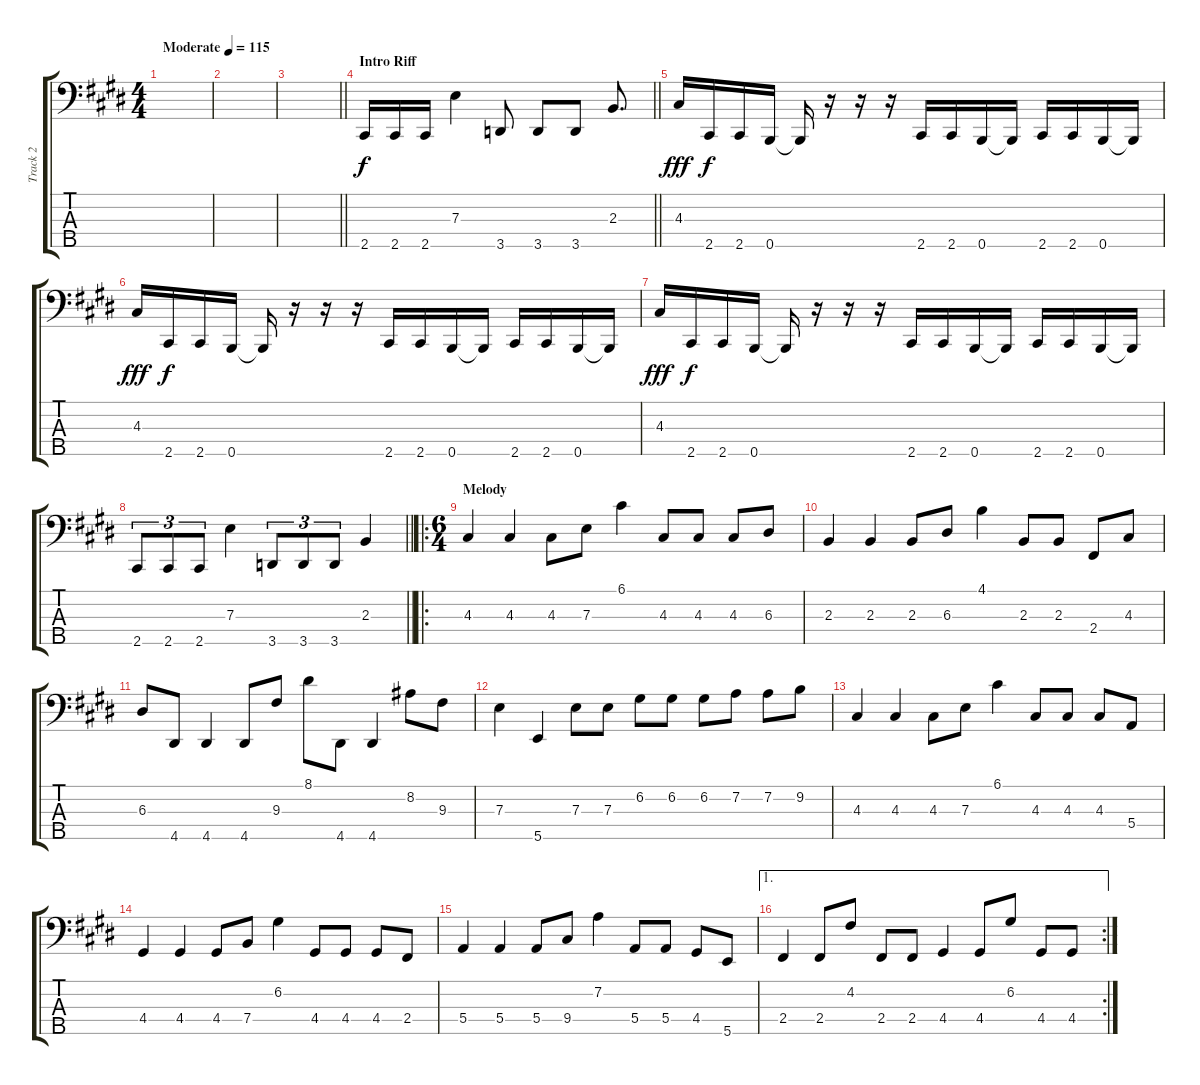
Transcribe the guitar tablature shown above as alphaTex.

\track ("Track 2" "Track 2") {instrument electricbassfinger}
\staff {score tabs}
\tuning (G2 D2 A1 E1 B0) {hide}
\ts (4 4)
\tempo (115 "Moderate")
\clef f4
\ks c#minor
|
|
\barLineRight lightlight
|
\section ("" "Intro Riff")
\barLineRight lightlight
2.5.16 2.5.16 2.5.16 7.3.4 3.5.8 3.5.8 3.5.8 2.3.8{d} |
4.3.16{dy fff} 2.5.16{dy f} 2.5.16 0.5.16 0.5{t}.16 r.16 r.16 r.16 2.5.16 2.5.16 0.5.16 0.5{t}.16 2.5.16 2.5.16 0.5.16 0.5{t}.16 |
4.3.16{dy fff} 2.5.16{dy f} 2.5.16 0.5.16 0.5{t}.16 r.16 r.16 r.16 2.5.16 2.5.16 0.5.16 0.5{t}.16 2.5.16 2.5.16 0.5.16 0.5{t}.16 |
4.3.16{dy fff} 2.5.16{dy f} 2.5.16 0.5.16 0.5{t}.16 r.16 r.16 r.16 2.5.16 2.5.16 0.5.16 0.5{t}.16 2.5.16 2.5.16 0.5.16 0.5{t}.16 |
\barLineRight lightlight
2.5.8{tu (3 2)} 2.5.8{tu (3 2)} 2.5.8{tu (3 2)} 7.3.4 3.5.8{tu (3 2)} 3.5.8{tu (3 2)} 3.5.8{tu (3 2)} 2.3.4 |
\ro
\ts (6 4)
\section ("" "Melody")
4.3.4 4.3.4 4.3.8 7.3.8 6.1.4 4.3.8 4.3.8 4.3.8 6.3.8 |
2.3.4 2.3.4 2.3.8 6.3.8 4.1.4 2.3.8 2.3.8 2.4.8 4.3.8 |
6.3.8 4.5.8 4.5.4 4.5.8 9.3.8 8.1.8 4.5.8 4.5.4 8.2.8 9.3.8 |
7.3.4 5.5.4 7.3.8 7.3.8 6.2.8 6.2.8 6.2.8 7.2.8 7.2.8 9.2.8 |
4.3.4 4.3.4 4.3.8 7.3.8 6.1.4 4.3.8 4.3.8 4.3.8 5.4.8 |
4.4.4 4.4.4 4.4.8 7.4.8 6.2.4 4.4.8 4.4.8 4.4.8 2.4.8 |
5.4.4 5.4.4 5.4.8 9.4.8 7.2.4 5.4.8 5.4.8 4.4.8 5.5.8 |
\ae 1
\rc 2
2.4.4 2.4.8 4.2.8 2.4.8 2.4.8 4.4.4 4.4.8 6.2.8 4.4.8 4.4.8
